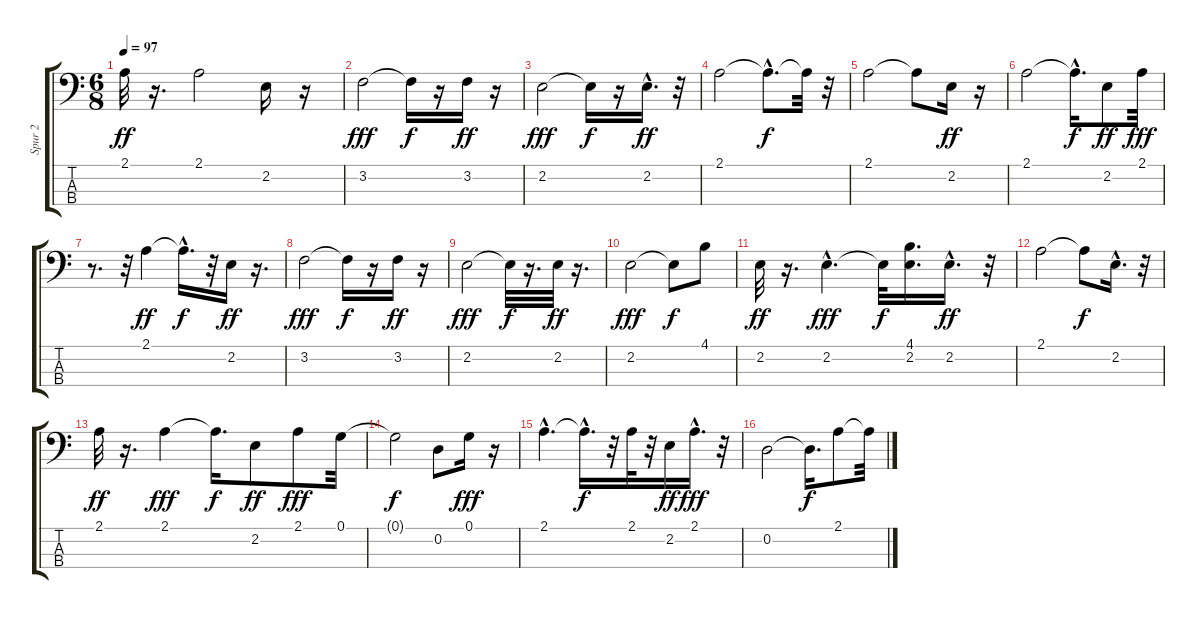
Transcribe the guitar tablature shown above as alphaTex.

\track ("Spur 2" "Spur 2") {instrument electricbassfinger}
\staff {score tabs}
\tuning (G2 D2 A1 E1) {hide}
\ts (6 8)
\tempo 97
\clef f4
\ks c
2.1.32{dy ff} r.16{d} 2.1.2 2.2.16 r.16 |
3.2.2{dy fff} 3.2{t}.16{dy f} r.16 3.2.16{dy ff} r.16 |
2.2.2{dy fff} 2.2{t}.16{dy f} r.16 2.2{hac}.16{d dy ff} r.32 |
2.1.2 2.1{hac t}.8{d dy f} 2.1{t}.32 r.32 |
2.1.2 2.1{t}.8 2.2.16{dy ff} r.16 |
2.1.2 2.1{hac t}.16{d dy f} 2.2.8{dy ff} 2.1.32{dy fff} |
r.8{d} r.32 2.1.4{dy ff} 2.1{hac t}.16{d dy f} r.32 2.2.16{dy ff} r.16{d} |
3.2.2{dy fff} 3.2{t}.16{dy f} r.16 3.2.16{dy ff} r.16 |
2.2.2{dy fff} 2.2{t}.32{dy f} r.16{d} 2.2.32{dy ff} r.16{d} |
2.2.2{dy fff} 2.2{t}.8{dy f} 4.1.8 |
2.2.32{dy ff} r.16{d} 2.2{hac}.4{d dy fff} 2.2{t}.32{dy f} (4.1 2.2).16{d} 2.2{hac}.16{d dy ff} r.32 |
2.1.2 2.1{t}.8{dy f} 2.2{hac}.16{d} r.32 |
2.1.32{dy ff} r.16{d} 2.1.4{dy fff} 2.1{t}.16{d dy f} 2.2.8{dy ff} 2.1.8{dy fff} 0.1.32 |
0.1{t}.2{dy f} 0.2.8 0.1.16{dy fff} r.16 |
2.1{hac}.4{d} 2.1{hac t}.16{d dy f} r.32 2.1.32 r.32 2.2.16{dy ff} 2.1{hac}.16{d dy fff} r.32 |
0.2.2 0.2{t}.16{d dy f} 2.1.8 2.1{t}.32
